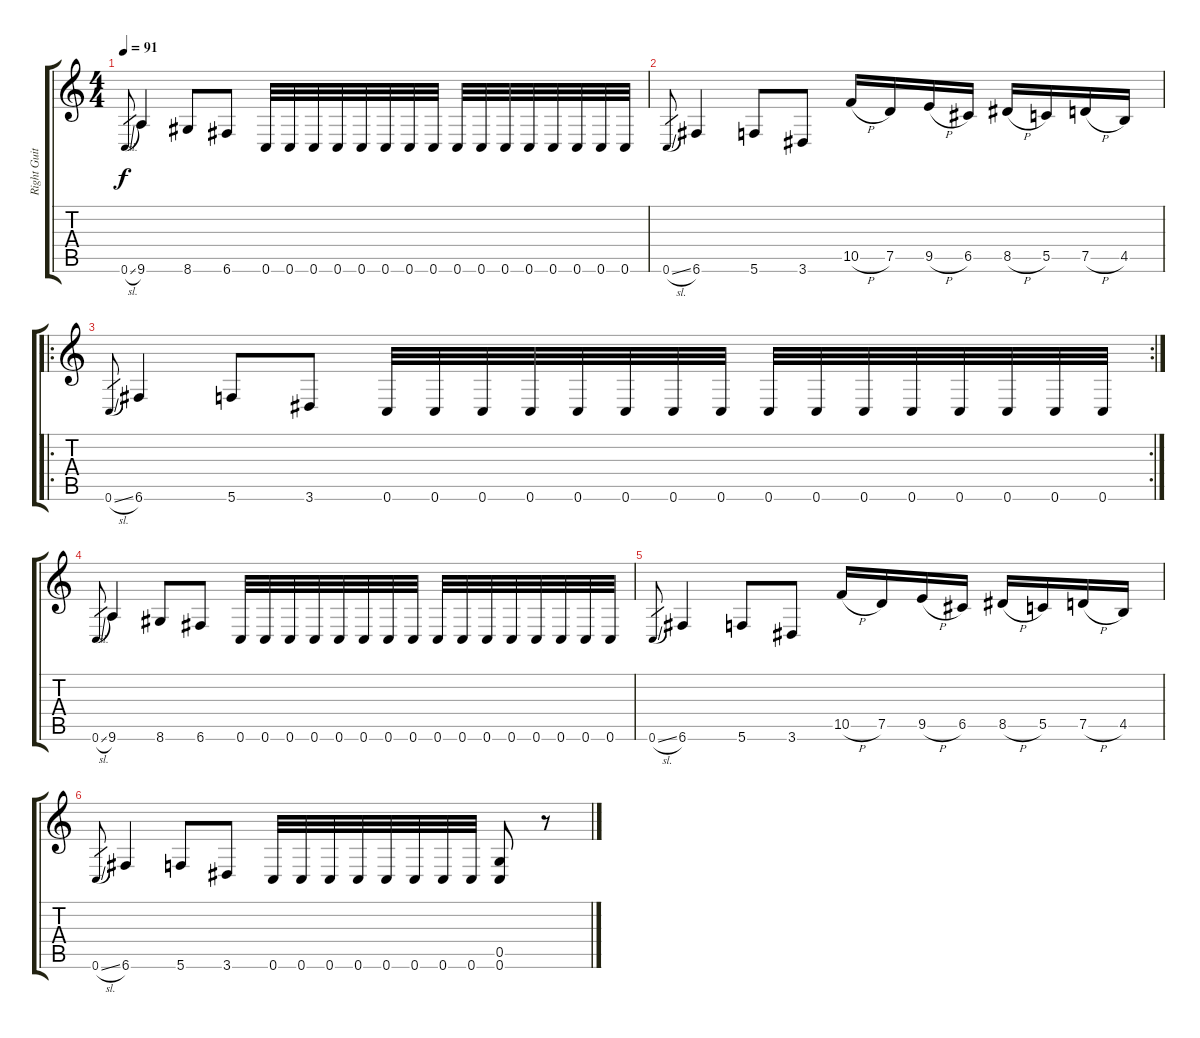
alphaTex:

\track ("Right Guitar" "Right Guit") {instrument overdrivenguitar}
\staff {score tabs}
\tuning (D4 A3 F3 C3 G2 C2) {hide}
\ts (4 4)
\tempo 91
\clef g2
\ks c
0.6{sl}.8{gr dy f} 9.6.4 8.6.8 6.6.8 0.6.32 0.6.32 0.6.32 0.6.32 0.6.32 0.6.32 0.6.32 0.6.32 0.6.32 0.6.32 0.6.32 0.6.32 0.6.32 0.6.32 0.6.32 0.6.32 |
0.6{sl}.8{gr} 6.6.4 5.6.8 3.6.8 10.5{h}.16 7.5.16 9.5{h}.16 6.5.16 8.5{h}.16 5.5.16 7.5{h}.16 4.5.16 |
\ro
\rc 2
0.6{sl}.8{gr} 6.6.4 5.6.8 3.6.8 0.6.32 0.6.32 0.6.32 0.6.32 0.6.32 0.6.32 0.6.32 0.6.32 0.6.32 0.6.32 0.6.32 0.6.32 0.6.32 0.6.32 0.6.32 0.6.32 |
0.6{sl}.8{gr} 9.6.4 8.6.8 6.6.8 0.6.32 0.6.32 0.6.32 0.6.32 0.6.32 0.6.32 0.6.32 0.6.32 0.6.32 0.6.32 0.6.32 0.6.32 0.6.32 0.6.32 0.6.32 0.6.32 |
0.6{sl}.8{gr} 6.6.4 5.6.8 3.6.8 10.5{h}.16 7.5.16 9.5{h}.16 6.5.16 8.5{h}.16 5.5.16 7.5{h}.16 4.5.16 |
0.6{sl}.8{gr} 6.6.4 5.6.8 3.6.8 0.6.32 0.6.32 0.6.32 0.6.32 0.6.32 0.6.32 0.6.32 0.6.32 (0.5 0.6).8 r.8
